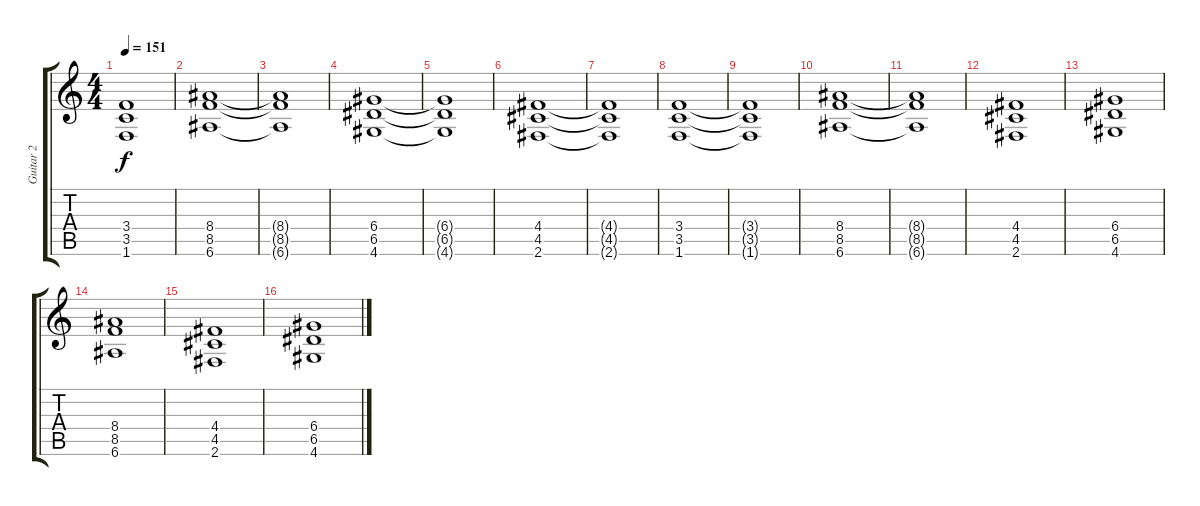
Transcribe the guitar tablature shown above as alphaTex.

\track ("Guitar 2" "Guitar 2") {instrument distortionguitar}
\staff {score tabs}
\tuning (E4 B3 G3 D3 A2 E2) {hide}
\ts (4 4)
\tempo 151
\clef g2
\ks c
(3.4{t} 3.5{t} 1.6{t}).1{dy f} |
(8.4 8.5 6.6).1 |
(8.4{t} 8.5{t} 6.6{t}).1 |
(6.4 6.5 4.6).1 |
(6.4{t} 6.5{t} 4.6{t}).1 |
(4.4 4.5 2.6).1 |
(4.4{t} 4.5{t} 2.6{t}).1 |
(3.4 3.5 1.6).1 |
(3.4{t} 3.5{t} 1.6{t}).1 |
\section ("" "")
(8.4 8.5 6.6).1 |
(8.4{t} 8.5{t} 6.6{t}).1 |
(4.4 4.5 2.6).1 |
(6.4 6.5 4.6).1 |
(8.4 8.5 6.6).1 |
(4.4 4.5 2.6).1 |
(6.4 6.5 4.6).1
